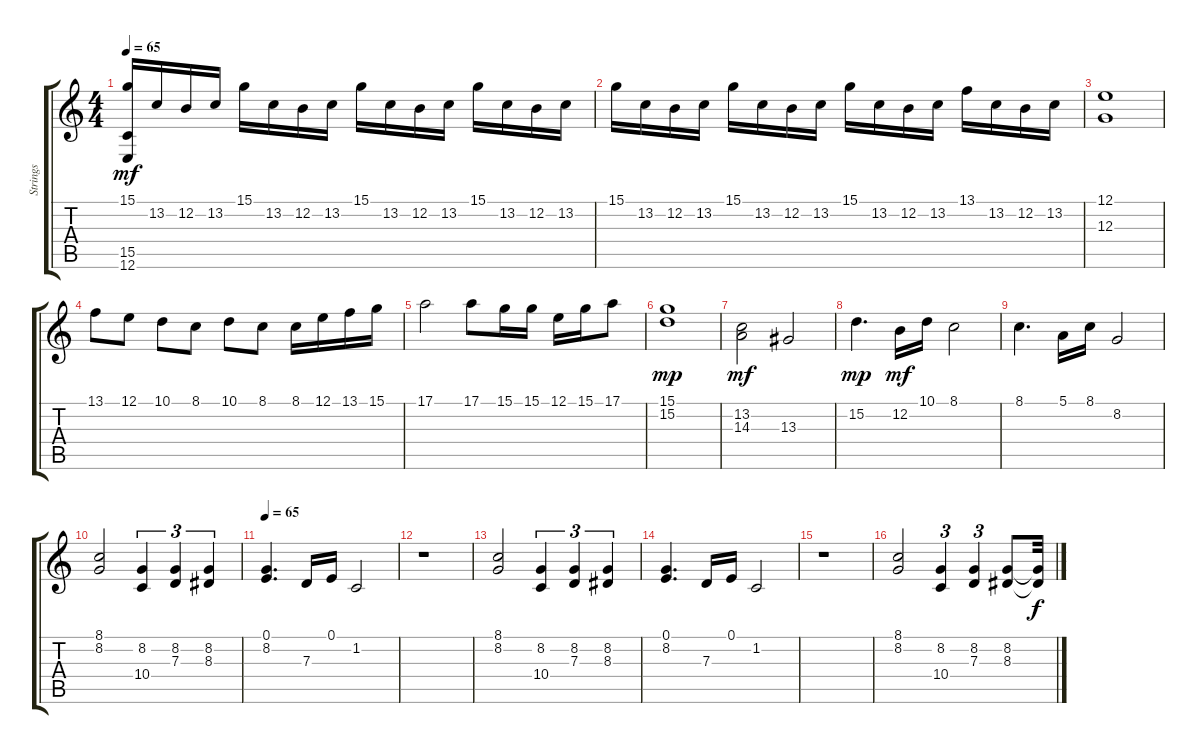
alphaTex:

\track ("Strings" "Strings") {instrument stringensemble2}
\staff {score tabs}
\tuning (E4 B3 G3 D3 A2 E2) {hide}
\ts (4 4)
\tempo 65
\clef g2
\ks c
(15.1 15.5 12.6).16{dy mf} 13.2.16 12.2.16 13.2.16 15.1.16 13.2.16 12.2.16 13.2.16 15.1.16 13.2.16 12.2.16 13.2.16 15.1.16 13.2.16 12.2.16 13.2.16 |
15.1.16 13.2.16 12.2.16 13.2.16 15.1.16 13.2.16 12.2.16 13.2.16 15.1.16 13.2.16 12.2.16 13.2.16 13.1.16 13.2.16 12.2.16 13.2.16 |
(12.1 12.3).1 |
13.1.8 12.1.8 10.1.8 8.1.8 10.1.8 8.1.8 8.1.16 12.1.16 13.1.16 15.1.16 |
17.1.2 17.1.8 15.1.16 15.1.16 12.1.16 15.1.16 17.1.8 |
(15.1 15.2).1{dy mp} |
(13.2 14.3).2{dy mf} 13.3.2 |
15.2.4{d dy mp} 12.2.16{dy mf} 10.1.16 8.1.2 |
8.1.4{d} 5.1.16 8.1.16 8.2.2 |
(8.1 8.2).2 (8.2 10.4).4{tu (3 2)} (8.2 7.3).4{tu (3 2)} (8.2 8.3).4{tu (3 2)} |
\tempo 65
(0.1 8.2).4{d} 7.3.16 0.1.16 1.2.2 |
r.1 |
(8.1 8.2).2 (8.2 10.4).4{tu (3 2)} (8.2 7.3).4{tu (3 2)} (8.2 8.3).4{tu (3 2)} |
(0.1 8.2).4{d} 7.3.16{volume 7} 0.1.16{volume 7} 1.2.2{volume 7} |
r.1 |
(8.1 8.2).2{volume 3} (8.2 10.4).4{tu (3 2) volume 2} (8.2 7.3).4{tu (3 2) volume 1} (8.2 8.3).8{volume 1} (8.2{t} 8.3{t}).32{dy f}
